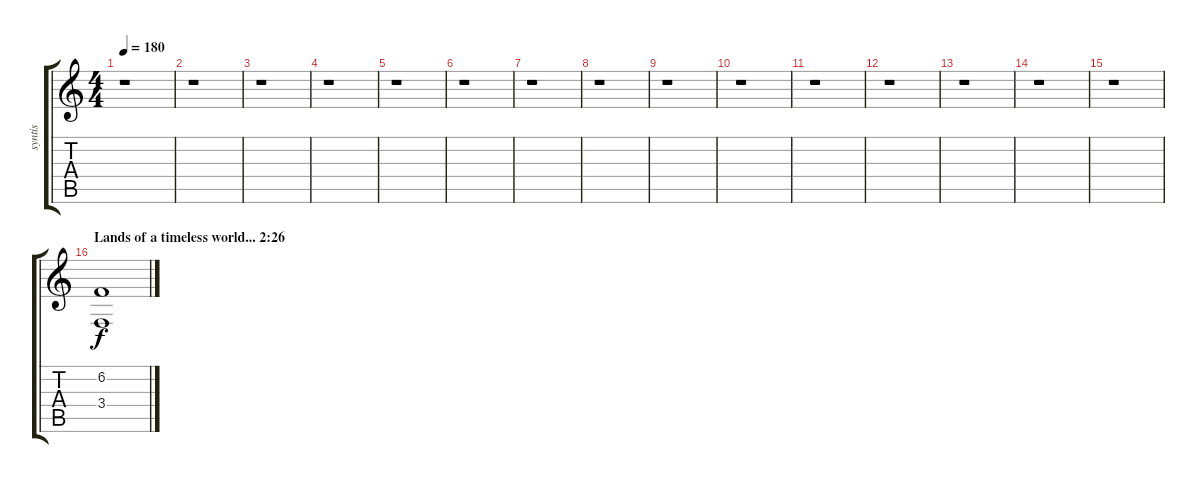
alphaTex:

\track ("syntis" "syntis") {instrument harpsichord}
\staff {score tabs}
\tuning (E4 B3 G3 D3 A2 E2) {hide}
\ts (4 4)
\tempo 180
\clef g2
\ks c
r.1{dy f} |
r.1 |
r.1 |
r.1 |
r.1 |
r.1 |
r.1 |
r.1 |
r.1 |
r.1 |
r.1 |
r.1 |
r.1 |
r.1 |
r.1 |
\section ("" "Lands of a timeless world... 2:26")
(6.2 3.4).1{volume 11 instrument choiraahs}
